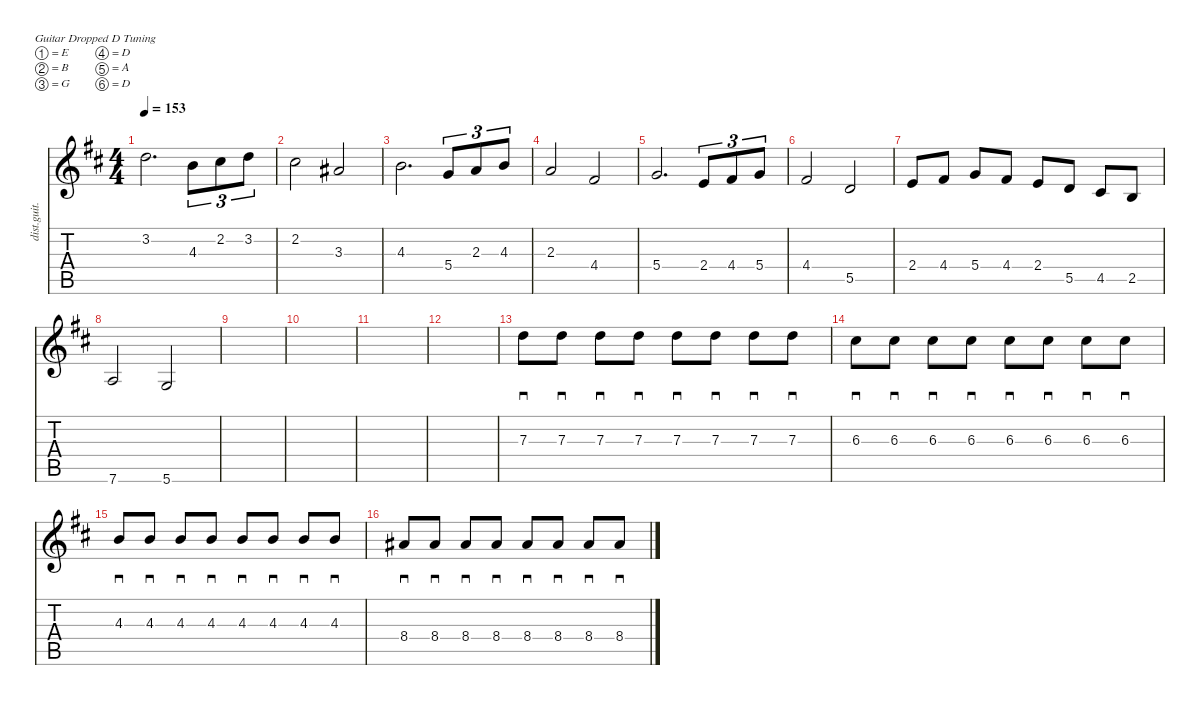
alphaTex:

\defaultSystemsLayout 4
\hideDynamics
\bracketExtendMode nobrackets
\track ("Distortion Guitar" "dist.guit.") {instrument distortionguitar}
\staff {score tabs}
\tuning (E4 B3 G3 D3 A2 D2)
\ts (4 4)
\tempo 153
\clef g2
\ks d
3.2{acc forcenatural}.2{d dy mf beam Down} 4.3{acc forcenatural}.8{tu (3 2) beam Down} 2.2{acc #}.8{tu (3 2) beam Down} 3.2{acc forcenatural}.8{tu (3 2) beam Down} |
2.2{acc #}.2{beam Down} 3.3{acc #}.2{beam Up} |
4.3{acc forcenatural}.2{d beam Down} 5.4{acc forcenatural}.8{tu (3 2) beam Up} 2.3{acc forcenatural}.8{tu (3 2) beam Up} 4.3{acc forcenatural}.8{tu (3 2) beam Up} |
2.3{acc forcenatural}.2{beam Up} 4.4{acc #}.2{beam Up} |
5.4{acc forcenatural}.2{d beam Up} 2.4{acc forcenatural}.8{tu (3 2) beam Up} 4.4{acc #}.8{tu (3 2) beam Up} 5.4{acc forcenatural}.8{tu (3 2) beam Up} |
4.4{acc #}.2{beam Up} 5.5{acc forcenatural}.2{beam Up} |
2.4{acc forcenatural}.8{beam Up} 4.4{acc #}.8{beam Up} 5.4{acc forcenatural}.8{beam Up} 4.4{acc #}.8{beam Up} 2.4{acc forcenatural}.8{beam Up} 5.5{acc forcenatural}.8{beam Up} 4.5{acc #}.8{beam Up} 2.5{acc forcenatural}.8{beam Up} |
7.6{acc forcenatural}.2{beam Up} 5.6{acc forcenatural}.2{beam Up} |
|
|
|
|
7.3{acc forcenatural}.8{sd beam Down} 7.3{acc forcenatural}.8{sd beam Down} 7.3{acc forcenatural}.8{sd beam Down} 7.3{acc forcenatural}.8{sd beam Down} 7.3{acc forcenatural}.8{sd beam Down} 7.3{acc forcenatural}.8{sd beam Down} 7.3{acc forcenatural}.8{sd beam Down} 7.3{acc forcenatural}.8{sd beam Down} |
6.3{acc #}.8{sd beam Down} 6.3{acc #}.8{sd beam Down} 6.3{acc #}.8{sd beam Down} 6.3{acc #}.8{sd beam Down} 6.3{acc #}.8{sd beam Down} 6.3{acc #}.8{sd beam Down} 6.3{acc #}.8{sd beam Down} 6.3{acc #}.8{sd beam Down} |
4.3{acc forcenatural}.8{sd beam Up} 4.3{acc forcenatural}.8{sd beam Up} 4.3{acc forcenatural}.8{sd beam Up} 4.3{acc forcenatural}.8{sd beam Up} 4.3{acc forcenatural}.8{sd beam Up} 4.3{acc forcenatural}.8{sd beam Up} 4.3{acc forcenatural}.8{sd beam Up} 4.3{acc forcenatural}.8{sd beam Up} |
8.4{acc #}.8{sd beam Up} 8.4{acc #}.8{sd beam Up} 8.4{acc #}.8{sd beam Up} 8.4{acc #}.8{sd beam Up} 8.4{acc #}.8{sd beam Up} 8.4{acc #}.8{sd beam Up} 8.4{acc #}.8{sd beam Up} 8.4{acc #}.8{sd beam Up}
